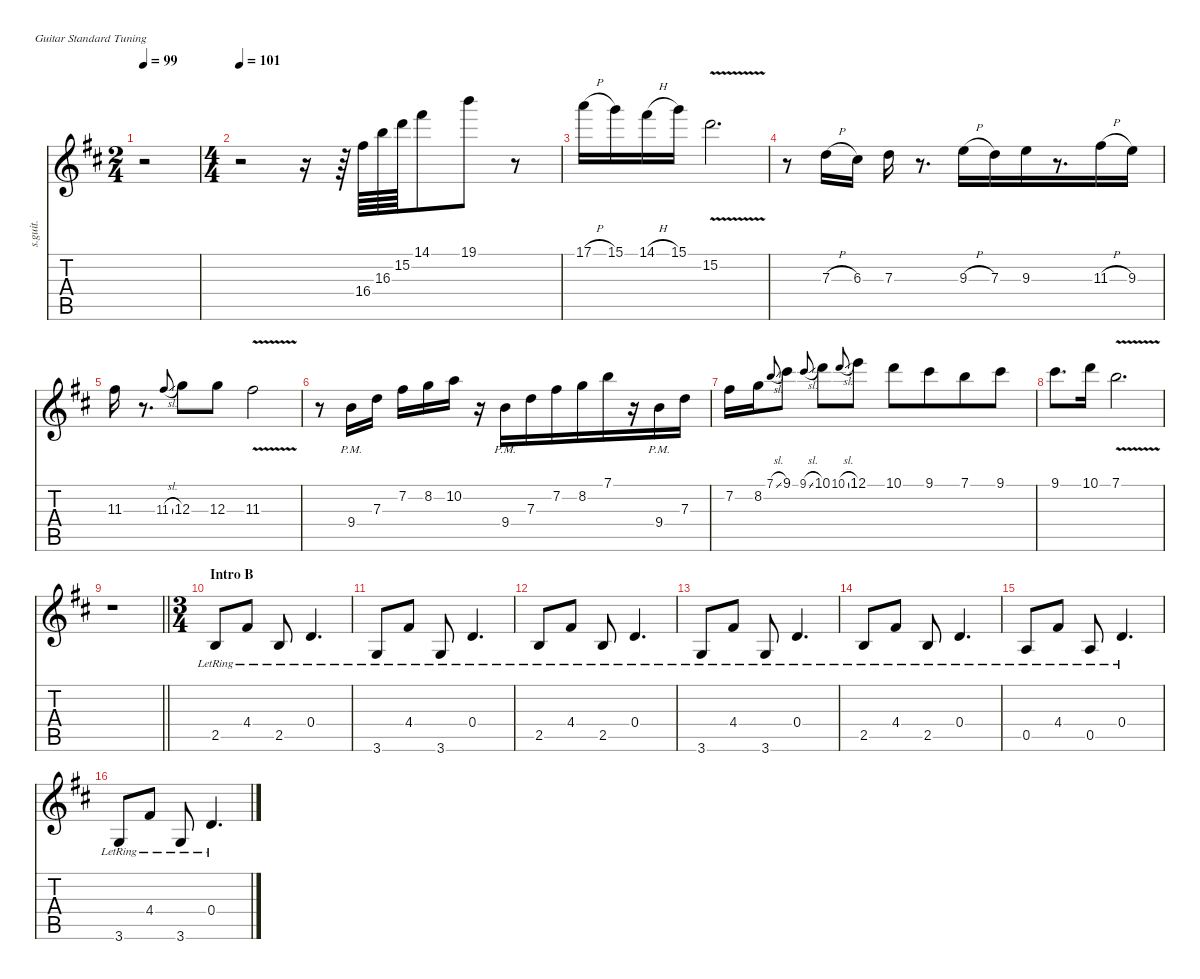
\defaultSystemsLayout 4
\hideDynamics
\bracketExtendMode nobrackets
\otherSystemsTrackNameOrientation horizontal
\track ("Guitar 2" "s.guit.") {defaultSystemsLayout 32 instrument electricguitarclean}
\staff {score tabs}
\tuning (E4 B3 G3 D3 A2 E2)
\ts (2 4)
\beaming (8 2 2)
\tempo 99
\clef g2
\ks bminor
r.2{dy f beam Down} |
\ts (4 4)
\beaming (8 2 2 4)
\tempo 101
r.2{beam Down} r.16{beam Down} r.64{beam Down} 16.4{acc #}.64{beam Down} 16.3{acc forcenatural}.64{beam Down} 15.2{acc forcenatural}.64{beam Down} 14.1{acc #}.8{beam Down} 19.1{acc forcenatural}.8{beam Down} r.8{beam Down} |
17.1{h acc forcenatural}.16{beam Down} 15.1{acc forcenatural}.16{beam Down} 14.1{h acc #}.16{beam Down} 15.1{acc forcenatural}.16{beam Down} 15.2{v acc forcenatural}.2{d beam Down} |
r.8{beam Down} 7.3{h acc forcenatural}.16{beam Down} 6.3{acc #}.16{beam Down} 7.3{acc forcenatural}.16{beam Down} r.8{d beam Down} 9.3{h acc forcenatural}.16{beam Down} 7.3{acc forcenatural}.16{beam Down} 9.3{acc forcenatural}.16{beam Down} r.8{d beam Down} 11.3{h acc #}.16{beam Down} 9.3{acc forcenatural}.16{beam Down} |
11.3{acc #}.16{beam Down} r.8{d beam Down} 11.3{sl acc #}.8{gr onbeat dy mf beam Up} 12.3{acc forcenatural}.8{dy f beam Down} 12.3{acc forcenatural}.8{beam Down} 11.3{v acc #}.2{beam Down} |
r.8{beam Down} 9.4{pm acc forcenatural}.16{beam Down} 7.3{acc forcenatural}.16{beam Down} 7.2{acc #}.16{beam Down} 8.2{acc forcenatural}.16{beam Down} 10.2{acc forcenatural}.16{beam Down} r.16{beam Down} 9.4{pm acc forcenatural}.16{beam Down} 7.3{acc forcenatural}.16{beam Down} 7.2{acc #}.16{beam Down} 8.2{acc forcenatural}.16{beam Down} 7.1{acc forcenatural}.16{beam Down} r.16{beam Down} 9.4{pm acc forcenatural}.16{beam Down} 7.3{acc forcenatural}.16{beam Down} |
7.2{acc #}.16{beam Down} 8.2{acc forcenatural}.16{beam Down} 7.1{sl acc forcenatural}.8{gr onbeat dy mf beam Up} 9.1{acc #}.8{dy f beam Down} 9.1{sl acc #}.8{gr onbeat dy mf beam Up} 10.1{acc forcenatural}.8{dy f beam Down} 10.1{sl acc forcenatural}.8{gr onbeat dy mf beam Up} 12.1{acc forcenatural}.8{dy f beam Down} 10.1{acc forcenatural}.8{beam Down} 9.1{acc #}.8{beam Down} 7.1{acc forcenatural}.8{beam Down} 9.1{acc #}.8{beam Down} |
9.1{acc #}.8{d beam Down} 10.1{acc forcenatural}.16{beam Down} 7.1{v acc forcenatural}.2{d beam Down} |
\beaming (8 2 2 2 2)
\barLineRight lightlight
r.1{beam Down} |
\ts (3 4)
\beaming (8 2 2 2)
\section ("" "Intro B")
2.5{lr acc forcenatural}.8{instrument acousticguitarsteel beam Up} 4.4{lr acc #}.8{beam Up} 2.5{lr acc forcenatural}.8{beam Up} 0.4{lr acc forcenatural}.4{d beam Up} |
3.6{lr acc forcenatural}.8{beam Up} 4.4{lr acc #}.8{beam Up} 3.6{lr acc forcenatural}.8{beam Up} 0.4{lr acc forcenatural}.4{d beam Up} |
2.5{lr acc forcenatural}.8{beam Up} 4.4{lr acc #}.8{beam Up} 2.5{lr acc forcenatural}.8{beam Up} 0.4{lr acc forcenatural}.4{d beam Up} |
3.6{lr acc forcenatural}.8{beam Up} 4.4{lr acc #}.8{beam Up} 3.6{lr acc forcenatural}.8{beam Up} 0.4{lr acc forcenatural}.4{d beam Up} |
2.5{lr acc forcenatural}.8{beam Up} 4.4{lr acc #}.8{beam Up} 2.5{lr acc forcenatural}.8{beam Up} 0.4{lr acc forcenatural}.4{d beam Up} |
0.5{lr acc forcenatural}.8{beam Up} 4.4{lr acc #}.8{beam Up} 0.5{lr acc forcenatural}.8{beam Up} 0.4{lr acc forcenatural}.4{d beam Up} |
3.6{lr acc forcenatural}.8{beam Up} 4.4{lr acc #}.8{beam Up} 3.6{lr acc forcenatural}.8{beam Up} 0.4{lr acc forcenatural}.4{d beam Up}
